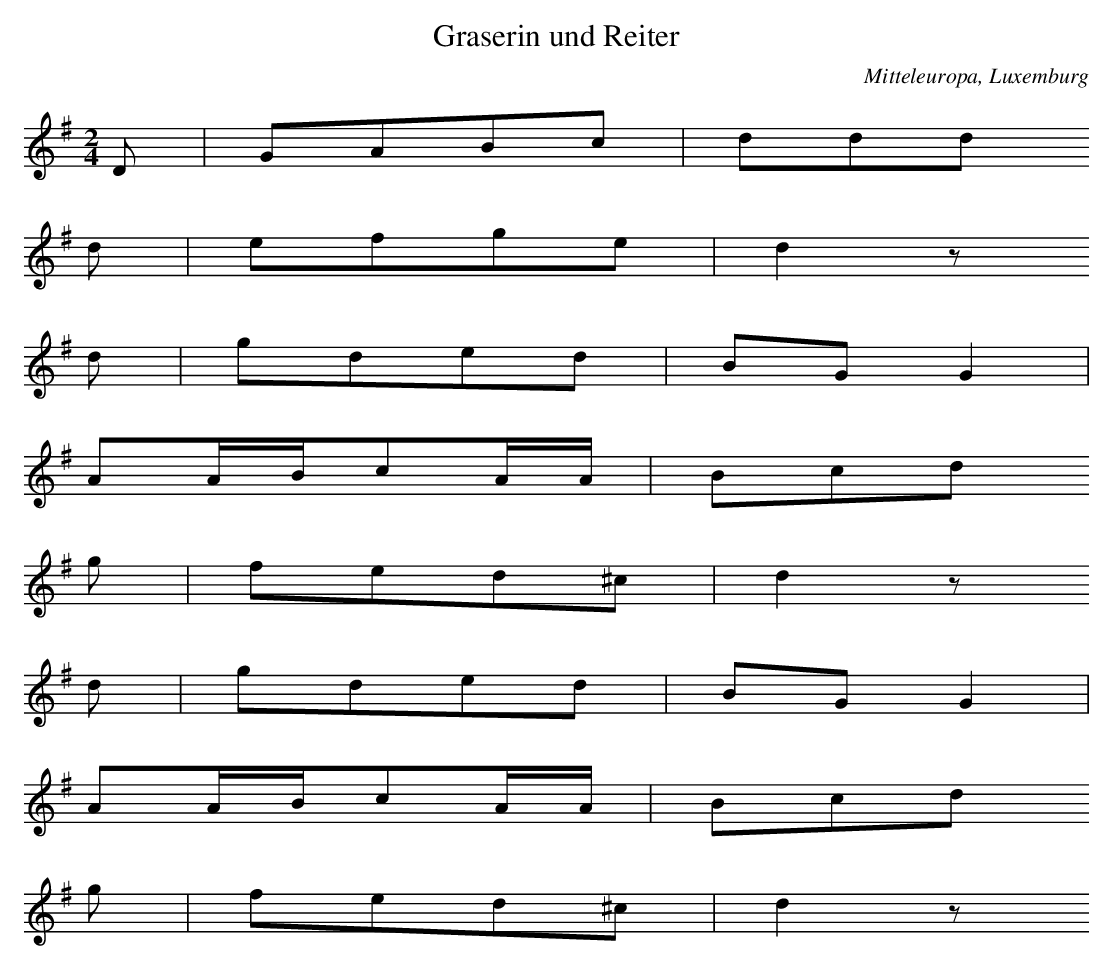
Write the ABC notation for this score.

X:1
T: Graserin und Reiter
O: Mitteleuropa, Luxemburg
M: 2/4
L: 1/16
K: G
D2 | G2A2B2c2 | d2d2d2
d2 | e2f2g2e2 | d4z2
d2 | g2d2e2d2 | B2G2G4 |
A2ABc2AA | B2c2d2
g2 | f2e2d2^c2 | d4z2
d2 | g2d2e2d2 | B2G2G4 |
A2ABc2AA | B2c2d2
g2 | f2e2d2^c2 | d4z2
